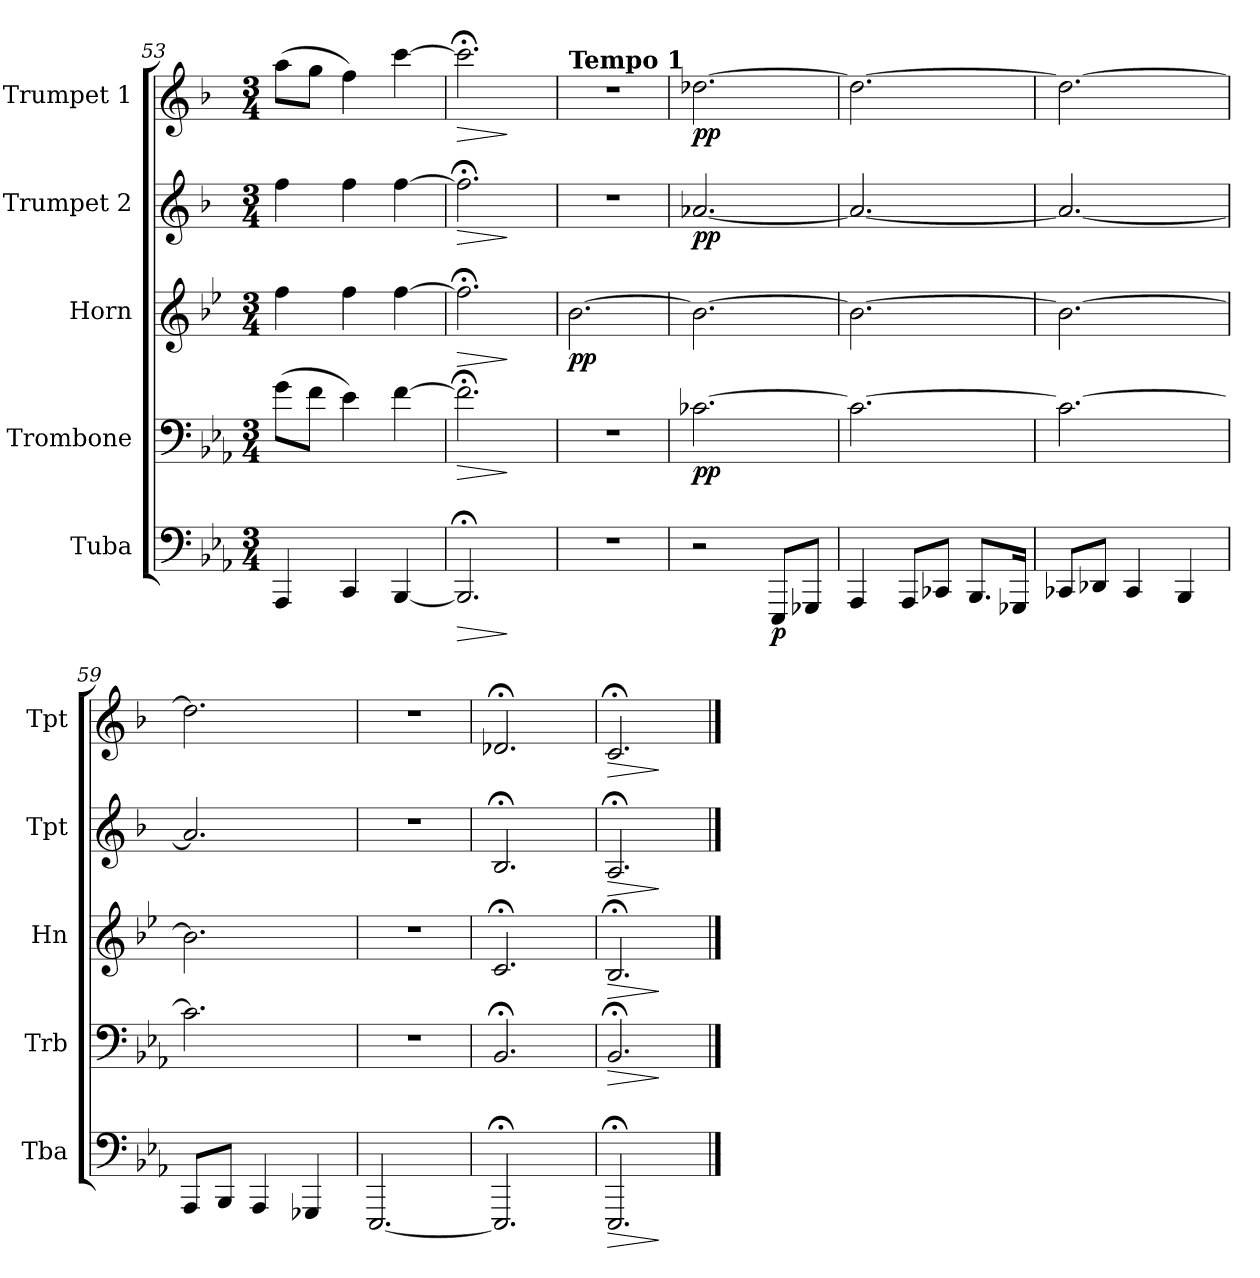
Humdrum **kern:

**kern	**dynam	**kern	**dynam	**kern	**dynam	**kern	**dynam	**kern	**dynam
*part5	*part5	*part4	*part4	*part3	*part3	*part2	*part2	*part1	*part1
*staff5	*staff5	*staff4	*staff4	*staff3	*staff3	*staff2	*staff2	*staff1	*staff1
*I"Tuba	*	*I"Trombone	*	*I"Horn	*	*I"Trumpet 2	*	*I"Trumpet 1	*
*I'Tba	*	*I'Trb	*	*I'Hn	*	*I'Tpt	*	*I'Tpt	*
*clefF4	*	*clefF4	*	*clefG2	*	*clefG2	*	*clefG2	*
*	*	*	*	*ITrd4c7	*	*ITrd1c2	*	*ITrd1c2	*
*k[b-e-a-]	*	*k[b-e-a-]	*	*k[b-e-a-]	*	*k[b-e-a-]	*	*k[b-e-a-]	*
*M3/4	*	*M3/4	*	*M3/4	*	*M3/4	*	*M3/4	*
=53	=53	=53	=53	=53	=53	=53	=53	=53	=53
4AAA-/	.	(>8g\L	.	4b-\	.	4ee-\	.	(>8gg\L	.
.	.	8f\J	.	.	.	.	.	8ff\J	.
4CC/	.	4e-\)	.	4b-\	.	4ee-\	.	4ee-\)	.
[4BBB-/	.	[4f\	.	[4b-\	.	[4ee-\	.	[4bb-\	.
=54	=54	=54	=54	=54	=54	=54	=54	=54	=54
!	!LO:HP:b	!	!LO:HP:b	!	!LO:HP:b	!	!LO:HP:b	!	!LO:HP:b
2.BBB-;<Z/]	>	2.f;<Z\]	>	2.b-;<Z\]	>	2.ee-;<Z\]	>	2.bb-;<Z\]	>
.	]	.	]	.	]	.	]	.	]
!!LO:LB:g=z
=55	=55	=55	=55	=55	=55	=55	=55	=55	=55
!	!	!	!	!	!	!	!	!LO:TX:a:B:t=Tempo 1	!
!	!	!	!	!	!LO:DY:b	!	!	!	!
2.r	.	2.r	.	[2.e-\	pp	2.r	.	2.r	.
=56	=56	=56	=56	=56	=56	=56	=56	=56	=56
!	!	!	!LO:DY:b	!	!	!	!LO:DY:b	!	!LO:DY:b
2r	.	[2.c-X\	pp	2.e-\_	.	[2.g-X/	pp	[2.cc-X\	pp
!	!LO:DY:b	!	!	!	!	!	!	!	!
8EEE-/L	p	.	.	.	.	.	.	.	.
8GGG-X/J	.	.	.	.	.	.	.	.	.
=57	=57	=57	=57	=57	=57	=57	=57	=57	=57
4AAA-/	.	2.c-\_	.	2.e-\_	.	2.g-/_	.	2.cc-\_	.
8AAA-/L	.	.	.	.	.	.	.	.	.
8CC-X/J	.	.	.	.	.	.	.	.	.
8.BBB-/L	.	.	.	.	.	.	.	.	.
16GGG-X/Jk	.	.	.	.	.	.	.	.	.
=58	=58	=58	=58	=58	=58	=58	=58	=58	=58
8CC-X/L	.	2.c-\_	.	2.e-\_	.	2.g-/_	.	2.cc-\_	.
8DD-X/J	.	.	.	.	.	.	.	.	.
4CC-/	.	.	.	.	.	.	.	.	.
4BBB-/	.	.	.	.	.	.	.	.	.
=59	=59	=59	=59	=59	=59	=59	=59	=59	=59
8AAA-/L	.	2.c-\]	.	2.e-\]	.	2.g-/]	.	2.cc-\]	.
8BBB-/J	.	.	.	.	.	.	.	.	.
4AAA-/	.	.	.	.	.	.	.	.	.
4GGG-X/	.	.	.	.	.	.	.	.	.
=60	=60	=60	=60	=60	=60	=60	=60	=60	=60
[2.EEE-/	.	2.r	.	2.r	.	2.r	.	2.r	.
=61	=61	=61	=61	=61	=61	=61	=61	=61	=61
2.EEE-;</]	.	2.BB-;</	.	2.F;</	.	2.A-;</	.	2.c-X;</	.
=62	=62	=62	=62	=62	=62	=62	=62	=62	=62
!	!LO:HP:b	!	!LO:HP:b	!	!LO:HP:b	!	!LO:HP:b	!	!LO:HP:b
2.EEE-;</	>	2.BB-;</	>	2.E-;</	>	2.G;</	>	2.B-;</	>
.	]	.	]	.	]	.	]	.	]
==	==	==	==	==	==	==	==	==	==
*-	*-	*-	*-	*-	*-	*-	*-	*-	*-
